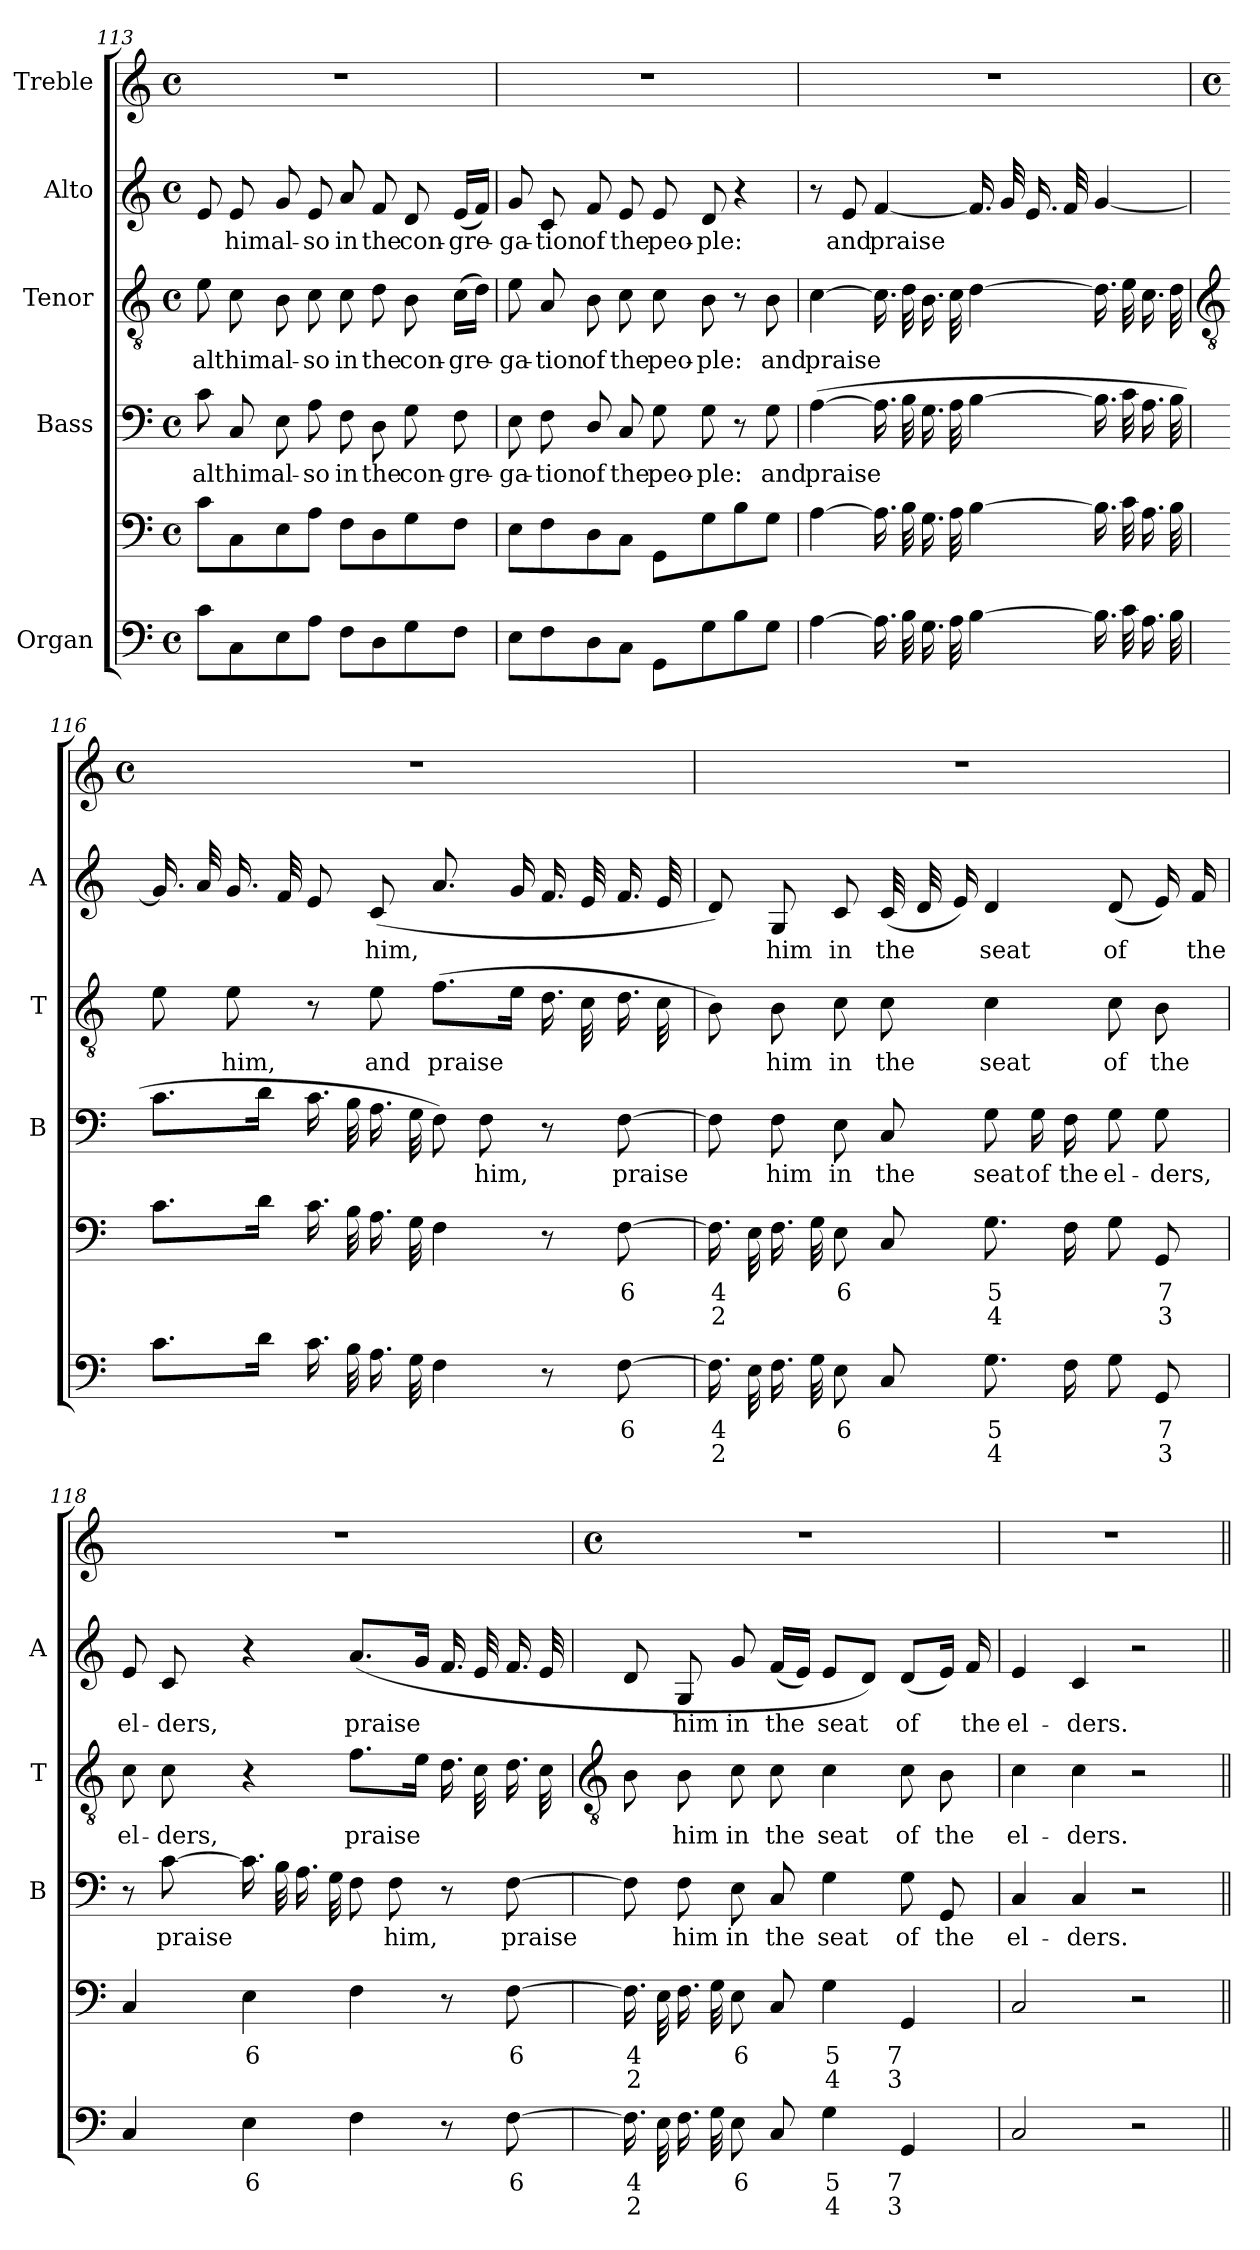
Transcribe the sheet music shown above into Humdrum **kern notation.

**kern	**text	**text	**kern	**text	**text	**kern	**text	**kern	**text	**kern	**text	**kern
*part5	*part5	*part5	*part5	*part5	*part5	*part4	*part4	*part3	*part3	*part2	*part2	*part1
*staff6	*staff6	*staff6	*staff5	*staff5	*staff5	*staff4	*staff4	*staff3	*staff3	*staff2	*staff2	*staff1
*I"Organ	*	*	*	*	*	*I"Bass	*	*I"Tenor	*	*I"Alto	*	*I"Treble
*	*	*	*	*	*	*I'B	*	*I'T	*	*I'A	*	*
!!LO:LB:g=z
*clefF4	*	*	*clefF4	*	*	*clefF4	*	*clefGv2	*	*clefG2	*	*clefG2
*k[]	*	*	*k[]	*	*	*k[]	*	*k[]	*	*k[]	*	*k[]
*C:	*	*	*C:	*	*	*C:	*	*C:	*	*C:	*	*C:
*M4/4	*	*	*M4/4	*	*	*M4/4	*	*M4/4	*	*M4/4	*	*M4/4
*met(c)	*	*	*met(c)	*	*	*met(c)	*	*met(c)	*	*met(c)	*	*met(c)
=113	=113	=113	=113	=113	=113	=113	=113	=113	=113	=113	=113	=113
!	!	!	!	!	!	!	!LO:LY:b	!	!LO:LY:b	!	!	!
8cL	.	.	8cL	.	.	8c	-alt	8e	-alt	8e	.	1r
!	!	!	!	!	!	!	!LO:LY:b	!	!LO:LY:b	!	!LO:LY:b	!
8C	.	.	8C	.	.	8C	him	8c	him	8e	him	.
!	!	!	!	!	!	!	!LO:LY:b	!	!LO:LY:b	!	!LO:LY:b	!
8E	.	.	8E	.	.	8E	al-	8B	al-	8g	al-	.
!	!	!	!	!	!	!	!LO:LY:b	!	!LO:LY:b	!	!LO:LY:b	!
8AJ	.	.	8AJ	.	.	8A	-so	8c	-so	8e	-so	.
!	!	!	!	!	!	!	!LO:LY:b	!	!LO:LY:b	!	!LO:LY:b	!
8FL	.	.	8FL	.	.	8F	in	8c	in	8a	in	.
!	!	!	!	!	!	!	!LO:LY:b	!	!LO:LY:b	!	!LO:LY:b	!
8D	.	.	8D	.	.	8D	the	8d	the	8f	the	.
!	!	!	!	!	!	!	!LO:LY:b	!	!LO:LY:b	!	!LO:LY:b	!
8G	.	.	8G	.	.	8G	con-	8B	con-	8d	con-	.
!	!	!	!	!	!	!	!LO:LY:b	!	!LO:LY:b	!	!LO:LY:b	!
8FJ	.	.	8FJ	.	.	8F	-gre-	(>16cLL	-gre-	(<16eLL	-gre-	.
.	.	.	.	.	.	.	.	16dJJ)	.	16fJJ)	.	.
=114	=114	=114	=114	=114	=114	=114	=114	=114	=114	=114	=114	=114
!	!	!	!	!	!	!	!LO:LY:b	!	!LO:LY:b	!	!LO:LY:b	!
8EL	.	.	8EL	.	.	8E	-ga-	8e	ga-	8g	ga-	1r
!	!	!	!	!	!	!	!LO:LY:b	!	!LO:LY:b	!	!LO:LY:b	!
8F	.	.	8F	.	.	8F	-tion	8A	-tion	8c	-tion	.
!	!	!	!	!	!	!	!LO:LY:b	!	!LO:LY:b	!	!LO:LY:b	!
8D	.	.	8D	.	.	8D/	of	8B	of	8f	of	.
!	!	!	!	!	!	!	!LO:LY:b	!	!LO:LY:b	!	!LO:LY:b	!
8CJ	.	.	8CJ	.	.	8C	the	8c	the	8e	the	.
!	!	!	!	!	!	!	!LO:LY:b	!	!LO:LY:b	!	!LO:LY:b	!
8GGL	.	.	8GGL	.	.	8G	peo-	8c	peo-	8e	peo-	.
!	!	!	!	!	!	!	!LO:LY:b	!	!LO:LY:b	!	!LO:LY:b	!
8G	.	.	8G	.	.	8G	-ple:	8B	-ple:	8d	-ple:	.
8B	.	.	8B	.	.	8r	.	8r	.	4r	.	.
!	!	!	!	!	!	!	!LO:LY:b	!	!LO:LY:b	!	!	!
8GJ	.	.	8GJ	.	.	8G	and	8B	and	.	.	.
=115	=115	=115	=115	=115	=115	=115	=115	=115	=115	=115	=115	=115
!	!	!	!	!	!	!	!LO:LY:b	!	!LO:LY:b	!	!	!
[4A	.	.	[4A	.	.	(>[4A	praise	[4c	praise	8r	.	1r
!	!	!	!	!	!	!	!	!	!	!	!LO:LY:b	!
.	.	.	.	.	.	.	.	.	.	8e	and	.
!	!	!	!	!	!	!	!	!	!	!	!LO:LY:b	!
16.ALL]	.	.	16.ALL]	.	.	16.ALL]	.	16.cLL]	.	[4f	praise	.
32BL	.	.	32BL	.	.	32BL	.	32dL	.	.	.	.
16.G	.	.	16.G	.	.	16.G	.	16.B	.	.	.	.
32AJJ	.	.	32AJJ	.	.	32AJJ	.	32cJJ	.	.	.	.
[4B	.	.	[4B	.	.	[4B	.	[4d	.	16.fLL]	.	.
.	.	.	.	.	.	.	.	.	.	32gL	.	.
.	.	.	.	.	.	.	.	.	.	16.e	.	.
.	.	.	.	.	.	.	.	.	.	32fJJ	.	.
16.BLL]	.	.	16.BLL]	.	.	16.BLL]	.	16.dLL]	.	[4g	.	.
32cL	.	.	32cL	.	.	32cL	.	32eL	.	.	.	.
16.A	.	.	16.A	.	.	16.A	.	16.c	.	.	.	.
32BJJ	.	.	32BJJ	.	.	32BJJ	.	32dJJ	.	.	.	.
!!LO:LB:g=z
=116	=116	=116	=116	=116	=116	=116	=116	=116	=116	=116	=116	=116
*	*	*	*	*	*	*	*	*clefGv2	*	*	*	*
*	*	*	*	*	*	*	*	*	*	*	*	*M4/4
*	*	*	*	*	*	*	*	*	*	*	*	*met(c)
8.cL	.	.	8.cL	.	.	8.cL	.	8e	.	16.gLL]	.	1r
.	.	.	.	.	.	.	.	.	.	32aL	.	.
!	!	!	!	!	!	!	!	!	!LO:LY:b	!	!	!
.	.	.	.	.	.	.	.	8e	him,	16.g	.	.
16dJ	.	.	16dJ	.	.	16dJ	.	.	.	.	.	.
.	.	.	.	.	.	.	.	.	.	32fJJ	.	.
16.cLL	.	.	16.cLL	.	.	16.cLL	.	8r	.	8e	.	.
32BL	.	.	32BL	.	.	32BL	.	.	.	.	.	.
!	!	!	!	!	!	!	!	!	!LO:LY:b	!	!LO:LY:b	!
16.A	.	.	16.A	.	.	16.A	.	8e	and	(<8c	him,	.
32GJJ	.	.	32GJJ	.	.	32GJJ	.	.	.	.	.	.
!	!	!	!	!	!	!	!	!	!LO:LY:b	!	!	!
4F	.	.	4F	.	.	8F)	.	(>8.fL	praise	8.aL	.	.
!	!	!	!	!	!	!	!LO:LY:b	!	!	!	!	!
.	.	.	.	.	.	8F	him,	.	.	.	.	.
.	.	.	.	.	.	.	.	16eJ	.	16gJ	.	.
8r	.	.	8r	.	.	8r	.	16.dLL	.	16.fLL	.	.
.	.	.	.	.	.	.	.	32cL	.	32eL	.	.
!	!LO:LY:b	!	!	!LO:LY:b	!	!	!LO:LY:b	!	!	!	!	!
[8F	6	.	[8F	6	.	[8F	praise	16.d	.	16.f	.	.
.	.	.	.	.	.	.	.	32cJJ	.	32eJJ	.	.
=117	=117	=117	=117	=117	=117	=117	=117	=117	=117	=117	=117	=117
!	!LO:LY:b	!LO:LY:b	!	!LO:LY:b	!LO:LY:b	!	!	!	!	!	!	!
16.FLL]	4	2	16.FLL]	4	2	8F]	.	8B)	.	8d)	.	1r
32EL	.	.	32EL	.	.	.	.	.	.	.	.	.
!	!	!	!	!	!	!	!LO:LY:b	!	!LO:LY:b	!	!LO:LY:b	!
16.F	.	.	16.F	.	.	8F	him	8B	him	8G	him	.
32GJJ	.	.	32GJJ	.	.	.	.	.	.	.	.	.
!	!LO:LY:b	!	!	!LO:LY:b	!	!	!LO:LY:b	!	!LO:LY:b	!	!LO:LY:b	!
8EL	6	.	8EL	6	.	8E	in	8c	in	8c	in	.
!	!	!	!	!	!	!	!LO:LY:b	!	!LO:LY:b	!	!LO:LY:b	!
8CJ	.	.	8CJ	.	.	8C	the	8c	the	(<32cLLL	the	.
.	.	.	.	.	.	.	.	.	.	32d	.	.
.	.	.	.	.	.	.	.	.	.	16eJJ)	.	.
!	!LO:LY:b	!LO:LY:b	!	!LO:LY:b	!LO:LY:b	!	!LO:LY:b	!	!LO:LY:b	!	!LO:LY:b	!
8.GL	5	4	8.GL	5	4	8G	seat	4c	seat	4d	seat	.
!	!	!	!	!	!	!	!LO:LY:b	!	!	!	!	!
.	.	.	.	.	.	16G	of	.	.	.	.	.
!	!	!	!	!	!	!	!LO:LY:b	!	!	!	!	!
16FJ	.	.	16FJ	.	.	16F	the	.	.	.	.	.
!	!	!	!	!	!	!	!LO:LY:b	!	!LO:LY:b	!	!LO:LY:b	!
8GL	.	.	8GL	.	.	8G	el-	8c	of	(<8dL	of	.
!	!LO:LY:b	!LO:LY:b	!	!LO:LY:b	!LO:LY:b	!	!LO:LY:b	!	!LO:LY:b	!	!	!
8GGJ	7	3	8GGJ	7	3	8G	-ders,	8B	the	16eJ)	.	.
!	!	!	!	!	!	!	!	!	!	!	!LO:LY:b	!
.	.	.	.	.	.	.	.	.	.	16f	the	.
=118	=118	=118	=118	=118	=118	=118	=118	=118	=118	=118	=118	=118
!	!	!	!	!	!	!	!	!	!LO:LY:b	!	!LO:LY:b	!
4C	.	.	4C	.	.	8r	.	8c	el-	8e	el-	1r
!	!	!	!	!	!	!	!LO:LY:b	!	!LO:LY:b	!	!LO:LY:b	!
.	.	.	.	.	.	[8c	praise	8c	-ders,	8c	-ders,	.
!	!LO:LY:b	!	!	!LO:LY:b	!	!	!	!	!	!	!	!
4E	6	.	4E	6	.	16.cLL]	.	4r	.	4r	.	.
.	.	.	.	.	.	32BL	.	.	.	.	.	.
.	.	.	.	.	.	16.A	.	.	.	.	.	.
.	.	.	.	.	.	32GJJ	.	.	.	.	.	.
!	!	!	!	!	!	!	!	!	!LO:LY:b	!	!LO:LY:b	!
4F	.	.	4F	.	.	8F	.	8.fL	praise	(<8.aL	praise	.
!	!	!	!	!	!	!	!LO:LY:b	!	!	!	!	!
.	.	.	.	.	.	8F	him,	.	.	.	.	.
.	.	.	.	.	.	.	.	16eJ	.	16gJ	.	.
8r	.	.	8r	.	.	8r	.	16.dLL	.	16.fLL	.	.
.	.	.	.	.	.	.	.	32cL	.	32eL	.	.
!	!LO:LY:b	!	!	!LO:LY:b	!	!	!LO:LY:b	!	!	!	!	!
[8F	6	.	[8F	6	.	[8FL	praise	16.d	.	16.f	.	.
.	.	.	.	.	.	.	.	32cJJ	.	32eJJ	.	.
!!LO:LB:g=z
=119	=119	=119	=119	=119	=119	=119	=119	=119	=119	=119	=119	=119
*	*	*	*	*	*	*	*	*clefGv2	*	*	*	*
*	*	*	*	*	*	*	*	*	*	*	*	*M4/4
*	*	*	*	*	*	*	*	*	*	*	*	*met(c)
!	!LO:LY:b	!LO:LY:b	!	!LO:LY:b	!LO:LY:b	!	!	!	!	!	!	!
16.FLL]	4	2	16.FLL]	4	2	8F]	.	8B	.	8d	.	1r
32EL	.	.	32EL	.	.	.	.	.	.	.	.	.
!	!	!	!	!	!	!	!LO:LY:b	!	!LO:LY:b	!	!LO:LY:b	!
16.F	.	.	16.F	.	.	8F	him	8B	him	8G	him	.
32GJJ	.	.	32GJJ	.	.	.	.	.	.	.	.	.
!	!LO:LY:b	!	!	!LO:LY:b	!	!	!LO:LY:b	!	!LO:LY:b	!	!LO:LY:b	!
8EL	6	.	8EL	6	.	8E	in	8c	in	8g	in	.
!	!	!	!	!	!	!	!LO:LY:b	!	!LO:LY:b	!	!LO:LY:b	!
8CJ	.	.	8CJ	.	.	8C	the	8c	the	(<16fLL	the	.
.	.	.	.	.	.	.	.	.	.	16eJJ)	.	.
!	!LO:LY:b	!LO:LY:b	!	!LO:LY:b	!LO:LY:b	!	!LO:LY:b	!	!LO:LY:b	!	!LO:LY:b	!
4G	5	4	4G	5	4	4G	seat	4c	seat	8eL	seat	.
.	.	.	.	.	.	.	.	.	.	8dJ)	.	.
!	!LO:LY:b	!LO:LY:b	!	!LO:LY:b	!LO:LY:b	!	!LO:LY:b	!	!LO:LY:b	!	!LO:LY:b	!
4GG	7	3	4GG	7	3	8G	of	8c	of	(<8dL	of	.
!	!	!	!	!	!	!	!LO:LY:b	!	!LO:LY:b	!	!	!
.	.	.	.	.	.	8GG	the	8B	the	16eJ)	.	.
!	!	!	!	!	!	!	!	!	!	!	!LO:LY:b	!
.	.	.	.	.	.	.	.	.	.	16f	the	.
=120	=120	=120	=120	=120	=120	=120	=120	=120	=120	=120	=120	=120
!	!	!	!	!	!	!	!LO:LY:b	!	!LO:LY:b	!	!LO:LY:b	!
2C	.	.	2C	.	.	4C	el-	4c	el-	4e	el-	1r
!	!	!	!	!	!	!	!LO:LY:b	!	!LO:LY:b	!	!LO:LY:b	!
.	.	.	.	.	.	4C	-ders.	4c	-ders.	4c	-ders.	.
2r	.	.	2r	.	.	2r	.	2r	.	2r	.	.
=||	=||	=||	=||	=||	=||	=||	=||	=||	=||	=||	=||	=||
*-	*-	*-	*-	*-	*-	*-	*-	*-	*-	*-	*-	*-
